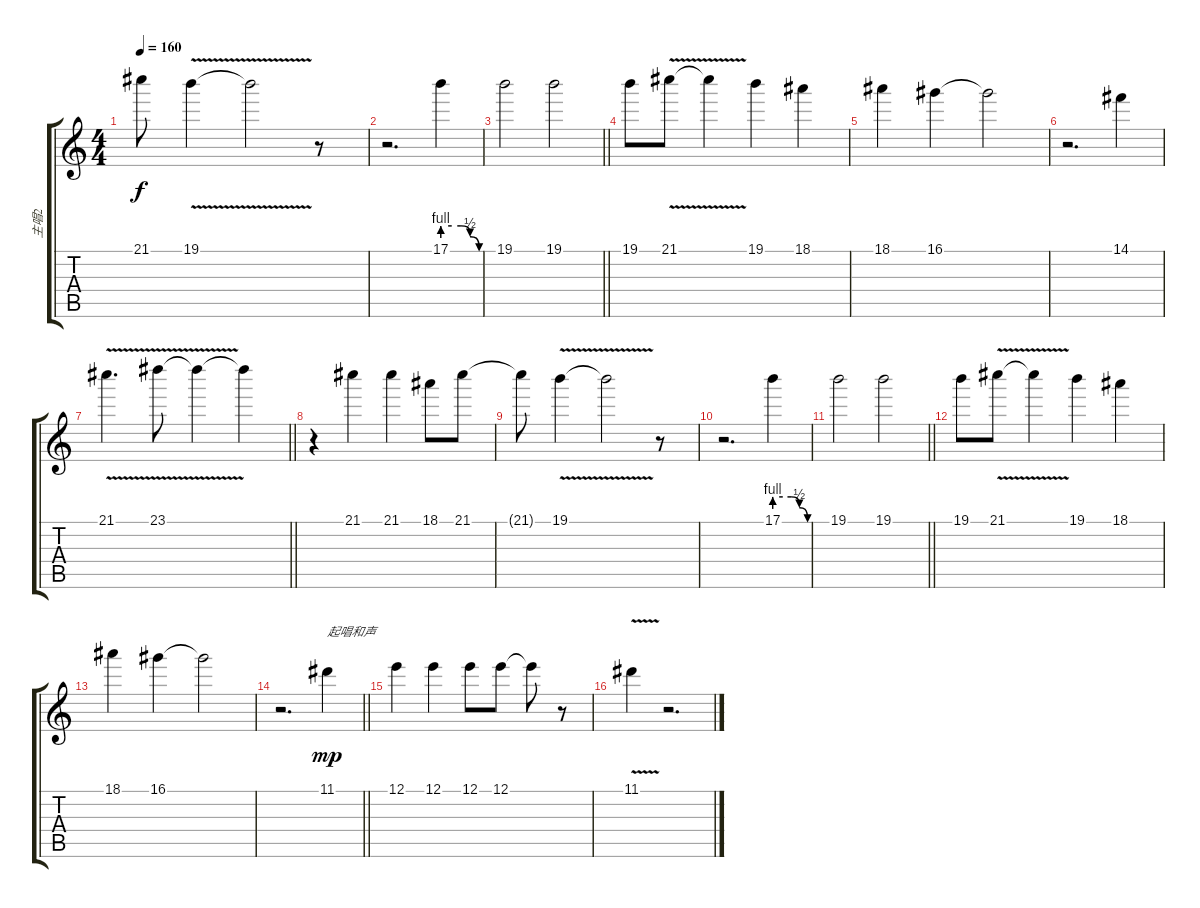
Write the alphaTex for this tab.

\track ("主唱2" "主唱2") {instrument contrabass}
\staff {score tabs}
\tuning (E4 B3 G3 D3 A2 E2) {hide}
\ts (4 4)
\tempo 160
\clef g2
\ks c
21.1{t}.8{dy f} 19.1{v}.4 19.1{t}.2 r.8 |
r.2{d} 17.1{be (custom 0 4 15 4 30 4 45 2 60 0)}.4 |
\barLineRight lightlight
19.1.2 19.1.2 |
19.1.8 21.1{v}.8 21.1{t}.4 19.1.4 18.1.4 |
18.1.4 16.1.4 16.1{t}.2 |
r.2{d} 14.1.4 |
\barLineRight lightlight
21.1{v}.4{d} 23.1{v}.8 23.1{t}.4 23.1{t}.4 |
r.4 21.1.4 21.1.4 18.1.8 21.1.8 |
21.1{t}.8 19.1{v}.4 19.1{t}.2 r.8 |
r.2{d} 17.1{be (custom 0 4 15 4 30 4 45 2 60 0)}.4 |
\barLineRight lightlight
19.1.2 19.1.2 |
19.1.8 21.1{v}.8 21.1{t}.4 19.1.4 18.1.4 |
18.1.4 16.1.4 16.1{t}.2 |
\barLineRight lightlight
r.2{d} 11.1.4{txt "起唱和声" dy mp} |
\section ("" "")
12.1.4 12.1.4 12.1.8 12.1.8 12.1{t}.8 r.8 |
11.1{v}.4 r.2{d}
